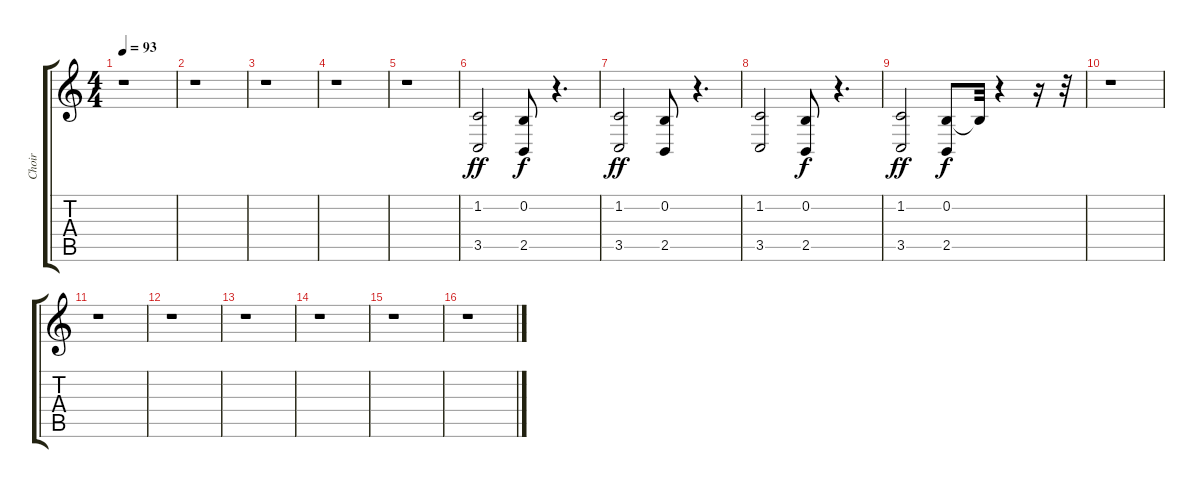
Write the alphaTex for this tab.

\track ("Choir" "Choir") {instrument choiraahs}
\staff {score tabs}
\tuning (E4 B3 G3 D3 A2 E2) {hide}
\ts (4 4)
\tempo 93
\clef g2
\ks c
r.1{dy ff} |
r.1 |
r.1 |
r.1 |
r.1 |
(1.2 3.5).2 (0.2 2.5).8{dy f} r.4{d} |
(1.2 3.5).2{dy ff} (0.2 2.5).8 r.4{d} |
(1.2 3.5).2 (0.2 2.5).8{dy f} r.4{d} |
(1.2 3.5).2{dy ff} (0.2 2.5).8{dy f} 0.2{t}.32 r.4 r.16 r.32 |
r.1 |
r.1 |
r.1 |
r.1 |
r.1 |
r.1 |
r.1
